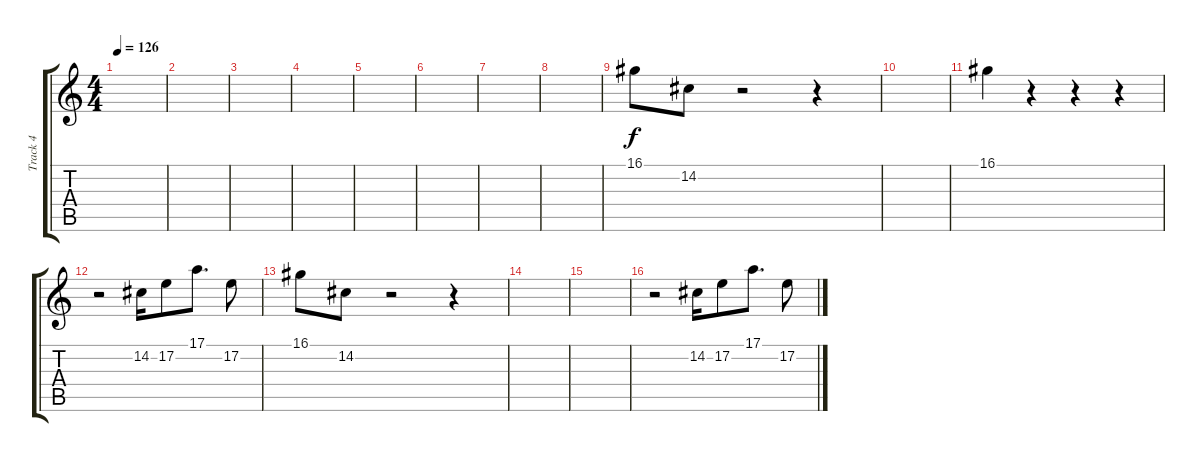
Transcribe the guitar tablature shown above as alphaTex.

\track ("Track 4" "Track 4") {instrument brightacousticpiano}
\staff {score tabs}
\tuning (E4 B3 G3 D3 A2 E2) {hide}
\ts (4 4)
\tempo 126
\clef g2
\ks c
|
|
|
|
|
|
|
|
16.1.8 14.2.8 r.2 r.4 |
|
16.1.4 r.4 r.4 r.4 |
r.2 14.2.16 17.2.8 17.1.8{d} 17.2.8 |
16.1.8 14.2.8 r.2 r.4 |
|
|
r.2 14.2.16 17.2.8 17.1.8{d} 17.2.8
